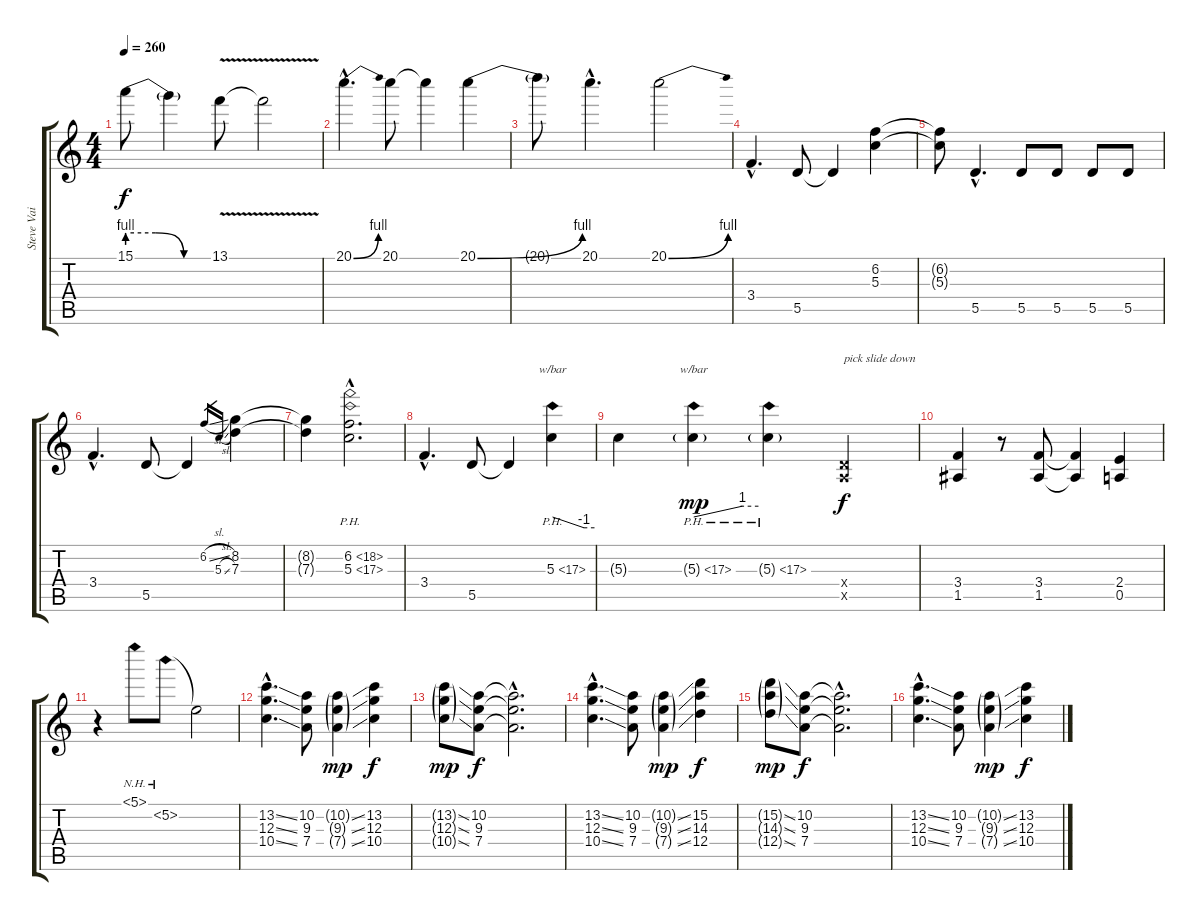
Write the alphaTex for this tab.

\track ("Steve Vai" "Steve Vai") {instrument distortionguitar}
\staff {score tabs}
\tuning (E4 B3 G3 D3 A2 E2) {hide}
\ts (4 4)
\tempo 260
\clef g2
\ks c
15.1{be (custom 0 4 20 4 40 0 60 0)}.8{dy f} 15.1{t}.4 13.1{v}.8 13.1{t}.2 |
20.1{be (bend 0 0 60 4) hac}.4{d} 20.1.8 20.1{t}.4 20.1{be (bend 0 0 60 4)}.4 |
20.1{t}.8 20.1{hac}.4{d} 20.1{be (bend 0 0 60 4)}.2 |
3.4{hac}.4{d} 5.5.8 5.5{t}.4 (6.2 5.3).4 |
(6.2{t} 5.3{t}).8 5.5{hac}.4{d} 5.5.8 5.5.8 5.5.8 5.5.8 |
3.4{hac}.4{d} 5.5.8 5.5{t}.4 6.2{sl}.16{gr} 5.3{sl}.16{gr} (8.2 7.3).4 |
(8.2{t} 7.3{t}).4 (6.2{ph 12 hac} 5.3{ph 12 hac}).2{d} |
3.4{hac}.4{d} 5.5.8 5.5{t}.4 5.3{ph 12}.4{tbe (custom default 0 0 45 -4 60 -4)} |
5.3{t}.4 5.3{ph 12 g}.4{tbe (custom default 0 0 45 4 60 4) dy mp} 5.3{ph 12 g}.4 (0.4{x} 0.5{x}).4{txt "pick slide down" dy f} |
(3.4 1.5).4 r.8 (3.4 1.5).8 (3.4{t} 1.5{t}).4 (2.4 0.5).4 |
r.4 5.1{nh}.8 5.2{nh}.8 5.2{t}.2 |
(13.2{ss hac} 12.3{ss hac} 10.4{ss hac}).4{d} (10.2 9.3 7.4).8 (10.2{ss g} 9.3{ss g} 7.4{ss g}).4{dy mp} (13.2 12.3 10.4).4{dy f} |
(13.2{ss g} 12.3{ss g} 10.4{ss g}).8{dy mp} (10.2 9.3 7.4).8{dy f} (10.2{hac t} 9.3{hac t} 7.4{hac t}).2{d} |
(13.2{ss hac} 12.3{ss hac} 10.4{ss hac}).4{d} (10.2 9.3 7.4).8 (10.2{ss g} 9.3{ss g} 7.4{ss g}).4{dy mp} (15.2 14.3 12.4).4{dy f} |
(15.2{ss g} 14.3{ss g} 12.4{ss g}).8{dy mp} (10.2 9.3 7.4).8{dy f} (10.2{hac t} 9.3{hac t} 7.4{hac t}).2{d} |
(13.2{ss hac} 12.3{ss hac} 10.4{ss hac}).4{d} (10.2 9.3 7.4).8 (10.2{ss g} 9.3{ss g} 7.4{ss g}).4{dy mp} (13.2 12.3 10.4).4{dy f}
